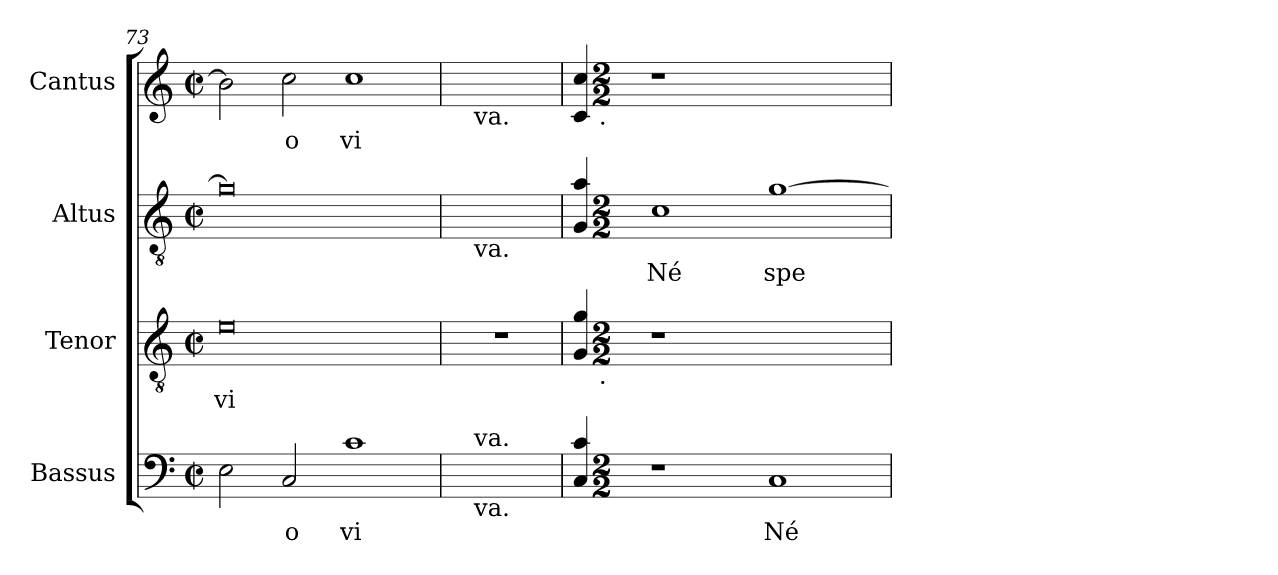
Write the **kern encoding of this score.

**kern	**text	**kern	**text	**kern	**text	**kern	**text
*part4	*part4	*part3	*part3	*part2	*part2	*part1	*part1
*staff4	*staff4	*staff3	*staff3	*staff2	*staff2	*staff1	*staff1
*I"Bassus	*	*I"Tenor	*	*I"Altus	*	*I"Cantus	*
*I'Bassus	*	*I'Tenor	*	*I'Altus	*	*I'Cantus	*
*clefF4	*	*clefGv2	*	*clefGv2	*	*clefG2	*
*k[]	*	*k[]	*	*k[]	*	*k[]	*
*C:	*	*C:	*	*C:	*	*C:	*
*M2/2	*	*M2/2	*	*M2/2	*	*M2/2	*
*met(c|)	*	*met(c|)	*	*met(c|)	*	*met(c|)	*
=73	=73	=73	=73	=73	=73	=73	=73
!	!LO:LY:b:cj	!	!LO:LY:b:cj	!	!LO:LY:b:cj	!	!LO:LY:b:cj
2E\	.	0e	vi-	0g]	--	2b\]	--
!	!LO:LY:b:cj	!	!	!	!	!	!LO:LY:b:cj
2C/	o	.	.	.	.	2cc\	-o
!	!LO:LY:b:cj	!	!	!	!	!	!LO:LY:b:cj
1c	vi	.	.	.	.	1cc	vi-
=74	=74	=74	=74	=74	=74	=74	=74
8ryy	.	1r	.	8ryy	.	8ryy	.
!	!	!	!	!	!	!LO:TX:b:t=va.	!
!	!	!	!	!LO:TX:b:t=va.	!	!	!
!LO:TX:a:t=va.	!	!	!	!	!	!	!
!LO:TX:b:t=va.	!	!	!	!	!	!	!
2..ryy	.	.	.	2..ryy	.	2..ryy	.
!!LO:LB:g=z
=75!	=75!	=75!	=75!	=75!	=75!	=75!	=75!
!	!LO:LY:b:cj	!	!LO:LY:b:cj	!	!LO:LY:b:cj	!	!LO:LY:b:cj
*	*	*^	*	*	*	*^	*
4c/ 4C/	.	4g/ 4G/	16..ryy	--	4a/ 4G/	--	4cc/ 4c/	16..ryy	--
!	!	!	!	!	!	!	!	!LO:TX:b:t=.	!
!	!	!	!LO:TX:b:t=.	!	!	!	!	!	!
.	.	.	1ryy	.	.	.	.	1ryy	.
*M2/2	*	*M2/2	*	*	*M2/2	*	*M2/2	*	*
*met(c|)	*	*met(c|)	*	*	*met(c|)	*	*met(c|)	*	*
!	!	!	!	!	!	!LO:LY:b:cj	!	!	!
1r	.	1r	.	.	1c	-Né	1r	.	.
.	.	.	1ryy	.	.	.	.	1ryy	.
!	!LO:LY:b:cj	!	!	!	!	!LO:LY:b:cj	!	!	!
1C	Né	1ryy	.	.	[>1g	spe-	1ryy	.	.
.	.	.	8ryy	.	.	.	.	8ryy	.
.	.	.	64ryy	.	.	.	.	64ryy	.
*	*	*v	*v	*	*	*	*v	*v	*
=	=	=	=	=	=	=	=
*-	*-	*-	*-	*-	*-	*-	*-
